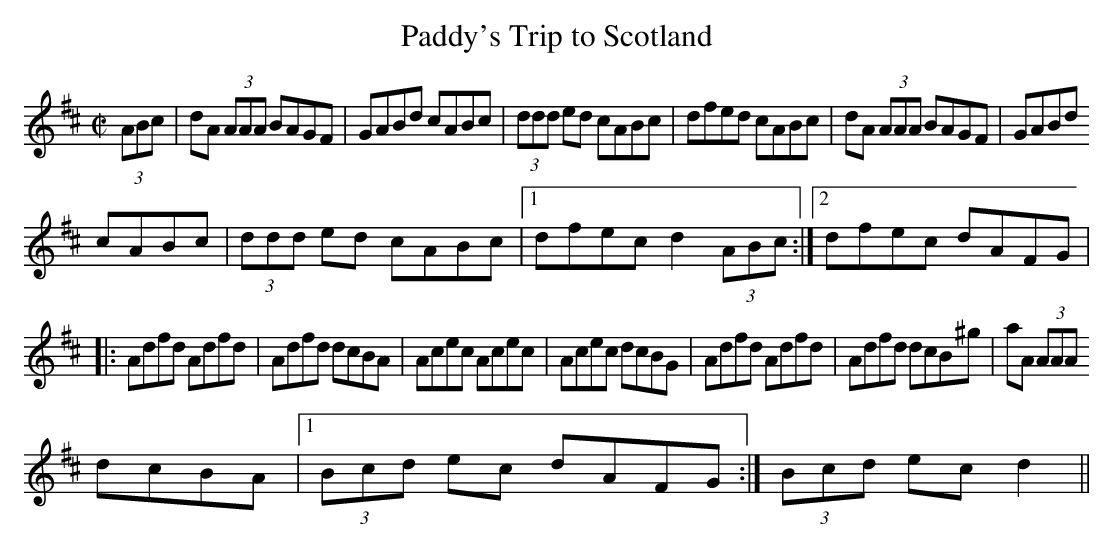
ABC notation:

X:1
T:Paddy's Trip to Scotland
M:C|
L:1/8
K:D
(3ABc|dA (3AAA BAGF|GABd cABc|(3ddd ed cABc|dfed cABc|dA (3AAA BAGF|GABd
 cABc|(3ddd ed cABc|1dfec d2 (3ABc :|2 dfec dAFG|
|:Adfd Adfd|Adfd dcBA|Acec Acec|Acec dcBG|Adfd Adfd|Adfd dcB^g|aA (3AAA
dcBA|1(3Bcd ec dAFG :|(3Bcd ec d2 ||
